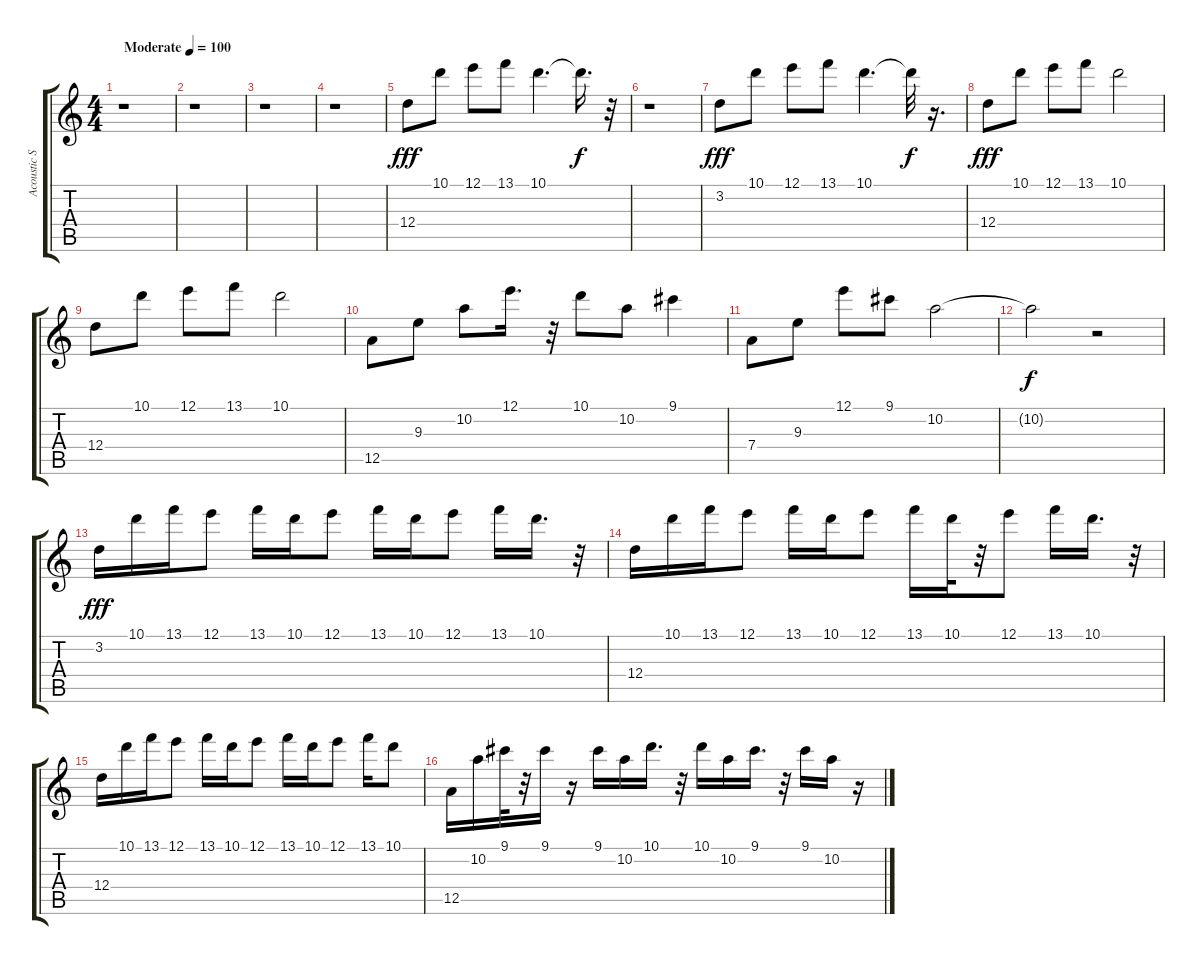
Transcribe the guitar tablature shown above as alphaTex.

\track ("Acoustic Steel (right)" "Acoustic S") {instrument acousticguitarsteel}
\staff {score tabs}
\tuning (E4 B3 G3 D3 A2 E2) {hide}
\ts (4 4)
\tempo (100 "Moderate")
\clef g2
\ks c
r.1{dy fff instrument acousticguitarsteel} |
r.1 |
r.1 |
r.1 |
12.4.8 10.1.8 12.1.8 13.1.8 10.1.4{d} 10.1{t}.16{d dy f} r.32 |
r.1 |
3.2.8{dy fff} 10.1.8 12.1.8 13.1.8 10.1.4{d} 10.1{t}.32{dy f} r.16{d} |
12.4.8{dy fff} 10.1.8 12.1.8 13.1.8 10.1.2 |
12.4.8 10.1.8 12.1.8 13.1.8 10.1.2 |
12.5.8 9.3.8 10.2.8 12.1.16{d} r.32 10.1.8 10.2.8 9.1.4 |
7.4.8 9.3.8 12.1.8 9.1.8 10.2.2 |
10.2{t}.2{dy f} r.2 |
3.2.16{dy fff} 10.1.16 13.1.16 12.1.8 13.1.16 10.1.16 12.1.8 13.1.16 10.1.16 12.1.8 13.1.16 10.1.16{d} r.32 |
12.4.16 10.1.16 13.1.16 12.1.8 13.1.16 10.1.16 12.1.8 13.1.16 10.1.32 r.32 12.1.8 13.1.16 10.1.16{d} r.32 |
12.4.16 10.1.16 13.1.16 12.1.8 13.1.16 10.1.16 12.1.8 13.1.16 10.1.16 12.1.8 13.1.16 10.1.8 |
12.5.16 10.2.16 9.1.32 r.32 9.1.16 r.16 9.1.16 10.2.16 10.1.16{d} r.32 10.1.16 10.2.16 9.1.16{d} r.32 9.1.16 10.2.16 r.16
